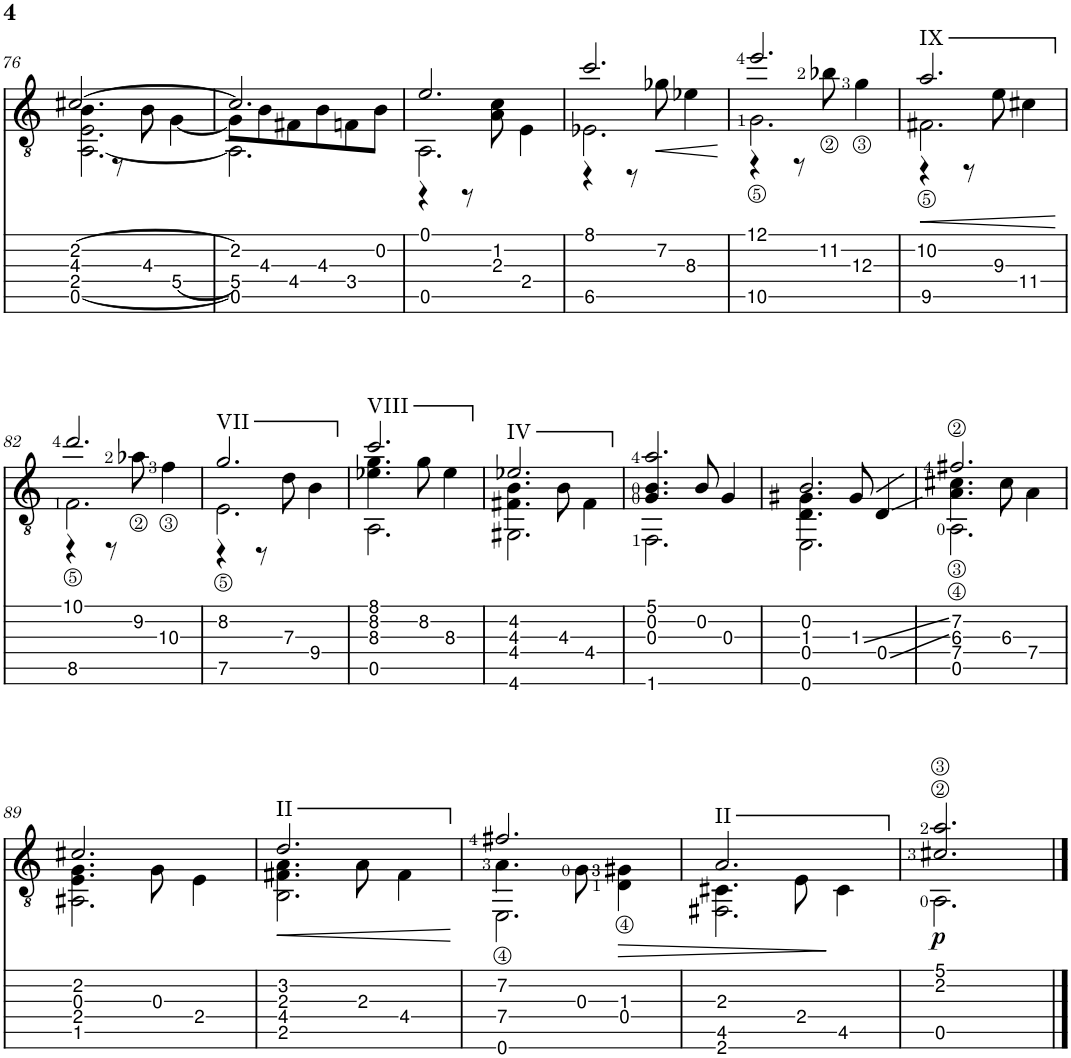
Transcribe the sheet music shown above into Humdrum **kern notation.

**kern	**kern	**dynam
*part1	*part1	*part1
*staff2	*staff1	*staff1/2
*I"Classical Guitar	*	*
*I'Guit.	*	*
!!LO:PB:g=z
*	*clefGv2	*
*k[]	*k[]	*
*a:	*a:	*
*M3/4	*M3/4	*
=76	=76	=76
*^	*^	*
*	*^	*	*^	*
[2.c#X	[2.AA 2.E	4B	[2.c#X/	[2.AA\ 2.E\	4B\	.
.	.	8r	.	.	8r	.
.	.	8B	.	.	8B\	.
.	.	[<4G	.	.	[<4G\	.
=77	=77	=77	=77	=77	=77	=77
2.c#]	2.AA]	8GL]	2.c#/]	2.AA\]	8G\L]	.
.	.	8BJ	.	.	8B\	.
.	.	8F#XL	.	.	8F#X\	.
.	.	8BJ	.	.	8B\	.
.	.	8FnL	.	.	8Fn\	.
.	.	8BJ	.	.	8B\J	.
=78	=78	=78	=78	=78	=78	=78
2.e	2.AA	4r	2.e/	2.AA\	4r	.
.	.	8r	.	.	8r	.
.	.	8A 8c	.	.	8A\ 8c\	.
.	.	4E	.	.	4E\	.
=79	=79	=79	=79	=79	=79	=79
2.cc	2.E-X	4r	2.cc/	2.E-X\	4r	.
.	.	8r	.	.	8r	.
!	!	!	!	!	!	!LO:HP:b
.	.	8g-X	.	.	8g-X\	<
.	.	4e-X	.	.	4e-X\	.
=80	=80	=80	=80	=80	=80	=80
2.ee	2.G	4r	2.ee/	2.G\	4r	.
.	.	8r	.	.	8r	.
.	.	8b-X	.	.	8b-X\	.
.	.	4g	.	.	4g\	.
=81	=81	=81	=81	=81	=81	=81
!	!	!	!LO:TX:a:t=IX	!	!	!
!	!	!	!	!	!	!LO:HP:b
2.a	2.F#X	4r	2.a/	2.F#X\	4r	<
.	.	8r	.	.	8r	.
.	.	8e	.	.	8e\	.
.	.	4c#X	.	.	4c#X\	.
*v	*v	*v	*	*	*	*
*	*v	*v	*v	*
.	.	[
!!LO:LB:g=z
=82	=82	=82
*^	*^	*
*	*^	*	*^	*
2.dd	2.F	4r	2.dd/	2.F\	4r	.
.	.	8r	.	.	8r	.
.	.	8a-X	.	.	8a-X\	.
.	.	4f	.	.	4f\	.
=83	=83	=83	=83	=83	=83	=83
!	!	!	!LO:TX:a:t=VII	!	!	!
2.g	2.E	4r	2.g/	2.E\	4r	.
.	.	8r	.	.	8r	.
.	.	8d	.	.	8d\	.
.	.	4B	.	.	4B\	.
=84	=84	=84	=84	=84	=84	=84
!	!	!	!LO:TX:a:t=VIII	!	!	!
2.cc	2.AA	4.e-X 4.g	2.cc/	2.AA\	4.e-X\ 4.g\	.
.	.	8g	.	.	8g\	.
.	.	4e-	.	.	4e-\	.
=85	=85	=85	=85	=85	=85	=85
!	!	!	!LO:TX:a:t=IV	!	!	!
2.e-X	2.GG#X	4.F#X 4.B	2.e-X/	2.GG#X\	4.F#X\ 4.B\	.
.	.	8B	.	.	8B\	.
.	.	4F#	.	.	4F#\	.
=86	=86	=86	=86	=86	=86	=86
2.a	2.FF	4.G 4.B	2.a/	2.FF\	4.G/ 4.B/	.
.	.	8B	.	.	8B/	.
.	.	4G	.	.	4G/	.
=87	=87	=87	=87	=87	=87	=87
2.B	2.EE	4.D 4.G#X	2.B/	2.EE\	4.D\ 4.G#X\	.
.	.	8G#	.	.	8G#/	.
.	.	4D	.	.	4D/	.
=88	=88	=88	=88	=88	=88	=88
2.f#X	2.AA	4.A 4.c#X	2.f#X/	2.AA\	4.A\ 4.c#X\	.
.	.	8c#	.	.	8c#\	.
.	.	4A	.	.	4A\	.
!!LO:LB:g=z	!!	!!
=89	=89	=89	=89	=89	=89	=89
2.c#X	2.AA#X	4.E 4.G	2.c#X/	2.AA#X\	4.E\ 4.G\	.
.	.	8G	.	.	8G\	.
.	.	4E	.	.	4E\	.
=90	=90	=90	=90	=90	=90	=90
!	!	!	!LO:TX:a:t=II	!	!	!
!	!	!	!	!	!	!LO:HP:b
2.d	2.BB	4.F#X 4.A	2.d/	2.BB\	4.F#X\ 4.A\	<
.	.	8A	.	.	8A\	.
.	.	4F#	.	.	4F#\	.
*v	*v	*v	*	*	*	*
*	*v	*v	*v	*
.	.	[
=91	=91	=91
*^	*^	*
*	*^	*	*^	*
2.f#X	2.EE	4.A	2.f#X/	2.EE\	4.A\	.
.	.	8G	.	.	8G\	.
.	.	4D 4G#X	.	.	4D\ 4G#X\	.
=92	=92	=92	=92	=92	=92	=92
!	!	!	!LO:TX:a:t=II	!	!	!
2.A	2.FF#X	4.C#X	2.A/	2.FF#X\	4.C#X\	.
.	.	8E	.	.	8E\	.
.	.	4C#	.	.	4C#\	[
=93	=93	=93	=93	=93	=93	=93
!	!	!	!	!	!	!LO:DY:b
2.a	2.AA	2.c#X	2.a/	2.AA\	2.c#X/	p
*v	*v	*v	*	*	*	*
*	*v	*v	*v	*
==	==	==
*-	*-	*-
